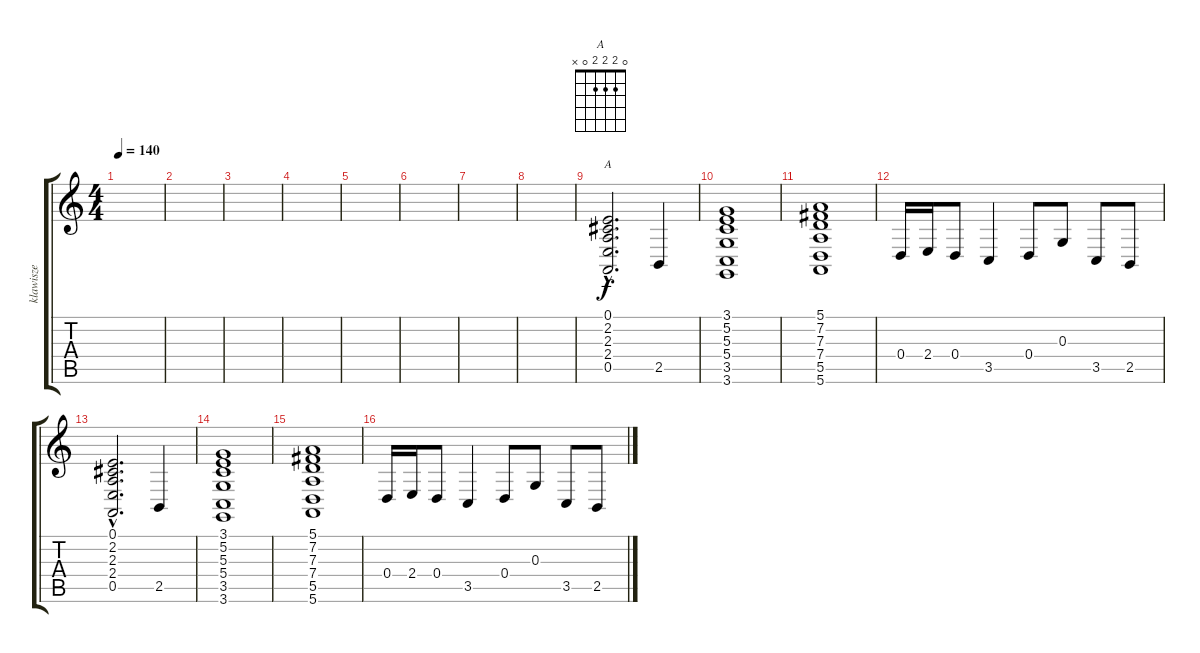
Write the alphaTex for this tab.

\track ("klawisze" "klawisze") {instrument stringensemble1}
\staff {score tabs}
\tuning (E4 B3 G3 D3 A2 E2) {hide}
\chord ("A" 0 2 2 2 0 x)
\ts (4 4)
\tempo 140
\clef g2
\ks c
|
|
|
|
|
|
|
|
(0.1{hac} 2.2{hac} 2.3{hac} 2.4{hac} 0.5{hac}).2{d ch "A"} 2.5.4 |
(3.1 5.2 5.3 5.4 3.5 3.6).1 |
(5.1 7.2 7.3 7.4 5.5 5.6).1 |
0.4.16 2.4.16 0.4.8 3.5.4 0.4.8 0.3.8 3.5.8 2.5.8 |
(0.1{hac} 2.2{hac} 2.3{hac} 2.4{hac} 0.5{hac}).2{d} 2.5.4 |
(3.1 5.2 5.3 5.4 3.5 3.6).1 |
(5.1 7.2 7.3 7.4 5.5 5.6).1 |
0.4.16 2.4.16 0.4.8 3.5.4 0.4.8 0.3.8 3.5.8 2.5.8
